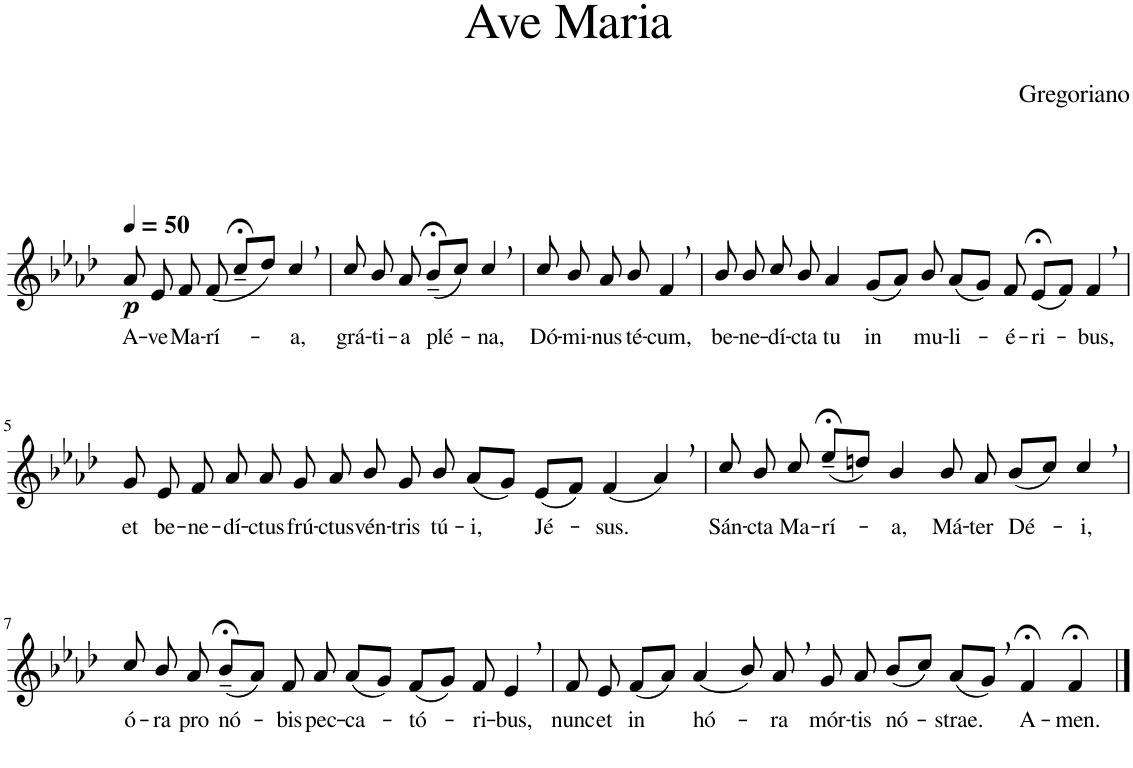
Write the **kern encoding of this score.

**kern	**text	**dynam
*part1	*part1	*part1
*staff1	*staff1	*staff1
*I"Staff-2	*	*
*clefG2	*	*
*k[b-e-a-d-]	*	*
*A-:	*	*
=1	=1	=1
!	!LO:LY:b	!LO:DY:b
8a-/	A-	p
!	!LO:LY:b	!
8e-/	-ve	.
!	!LO:LY:b	!
8f/	Ma-	.
!	!LO:LY:b	!
(8f/	-rí-	.
8cc;<~/L	.	.
8dd-/J)	.	.
!	!LO:LY:b	!
4cc,/	-a,	.
=2	=2	=2
!	!LO:LY:b	!
8cc/	grá-	.
!	!LO:LY:b	!
8b-/	-ti-	.
!	!LO:LY:b	!
8a-/	-a	.
!	!LO:LY:b	!
(8b-;<~/L	plé-	.
8cc/J)	.	.
!	!LO:LY:b	!
4cc,/	-na,	.
=3	=3	=3
!	!LO:LY:b	!
8cc/	Dó-	.
!	!LO:LY:b	!
8b-/	-mi-	.
!	!LO:LY:b	!
8a-/	-nus	.
!	!LO:LY:b	!
8b-/	té-	.
!	!LO:LY:b	!
4f,/	-cum,	.
=4	=4	=4
!	!LO:LY:b	!
8b-/	be-	.
!	!LO:LY:b	!
8b-/	-ne-	.
!	!LO:LY:b	!
8cc/	-dí-	.
!	!LO:LY:b	!
8b-/	-cta	.
!	!LO:LY:b	!
4a-/	tu	.
!	!LO:LY:b	!
(8g/L	in	.
8a-/J)	.	.
!	!LO:LY:b	!
8b-/	mu-	.
!	!LO:LY:b	!
(8a-/L	-li-	.
8g/J)	.	.
!	!LO:LY:b	!
8f/	-é-	.
!	!LO:LY:b	!
(8e-;</L	-ri-	.
8f/J)	.	.
!	!LO:LY:b	!
4f,/	-bus,	.
!!LO:LB:g=z
=5	=5	=5
!	!LO:LY:b	!
8g/	et	.
!	!LO:LY:b	!
8e-/	be-	.
!	!LO:LY:b	!
8f/	-ne-	.
!	!LO:LY:b	!
8a-/	-dí-	.
!	!LO:LY:b	!
8a-/	-ctus	.
!	!LO:LY:b	!
8g/	frú-	.
!	!LO:LY:b	!
8a-/	-ctus	.
!	!LO:LY:b	!
8b-/	vén-	.
!	!LO:LY:b	!
8g/	-tris	.
!	!LO:LY:b	!
8b-/	tú-	.
!	!LO:LY:b	!
(8a-/L	-i,	.
8g/J)	.	.
!	!LO:LY:b	!
(8e-/L	Jé-	.
8f/J)	.	.
!	!LO:LY:b	!
(4f/	-sus.	.
4a-,/)	.	.
=6	=6	=6
!	!LO:LY:b	!
8cc/	Sán-	.
!	!LO:LY:b	!
8b-/	-cta	.
!	!LO:LY:b	!
8cc/	Ma-	.
!	!LO:LY:b	!
(8ee-;<~/L	-rí-	.
8ddn/J)	.	.
!	!LO:LY:b	!
4b-/	-a,	.
!	!LO:LY:b	!
8b-/	Má-	.
!	!LO:LY:b	!
8a-/	-ter	.
!	!LO:LY:b	!
(8b-/L	Dé-	.
8cc/J)	.	.
!	!LO:LY:b	!
4cc,/	-i,	.
!!LO:LB:g=z
=7	=7	=7
!	!LO:LY:b	!
8cc/	ó-	.
!	!LO:LY:b	!
8b-/	-ra	.
!	!LO:LY:b	!
8a-/	pro	.
!	!LO:LY:b	!
(8b-;<~/L	nó-	.
8a-/J)	.	.
!	!LO:LY:b	!
8f/	-bis	.
!	!LO:LY:b	!
8a-/	pec-	.
!	!LO:LY:b	!
(8a-/L	-ca-	.
8g/J)	.	.
!	!LO:LY:b	!
(8f/L	-tó-	.
8g/J)	.	.
!	!LO:LY:b	!
8f/	-ri-	.
!	!LO:LY:b	!
4e-,/	-bus,	.
=8	=8	=8
!	!LO:LY:b	!
8f/	nunc	.
!	!LO:LY:b	!
8e-/	et	.
!	!LO:LY:b	!
(8f/L	in	.
8a-/J)	.	.
!	!LO:LY:b	!
(4a-/	hó-	.
8b-/)	.	.
!	!LO:LY:b	!
8a-,/	-ra	.
!	!LO:LY:b	!
8g/	mór-	.
!	!LO:LY:b	!
8a-/	-tis	.
!	!LO:LY:b	!
(8b-/L	nó-	.
8cc/J)	.	.
!	!LO:LY:b	!
(8a-/L	-strae.	.
8g,/J)	.	.
!	!LO:LY:b	!
4f;</	A-	.
!	!LO:LY:b	!
4f;</	-men.	.
==	==	==
*-	*-	*-
